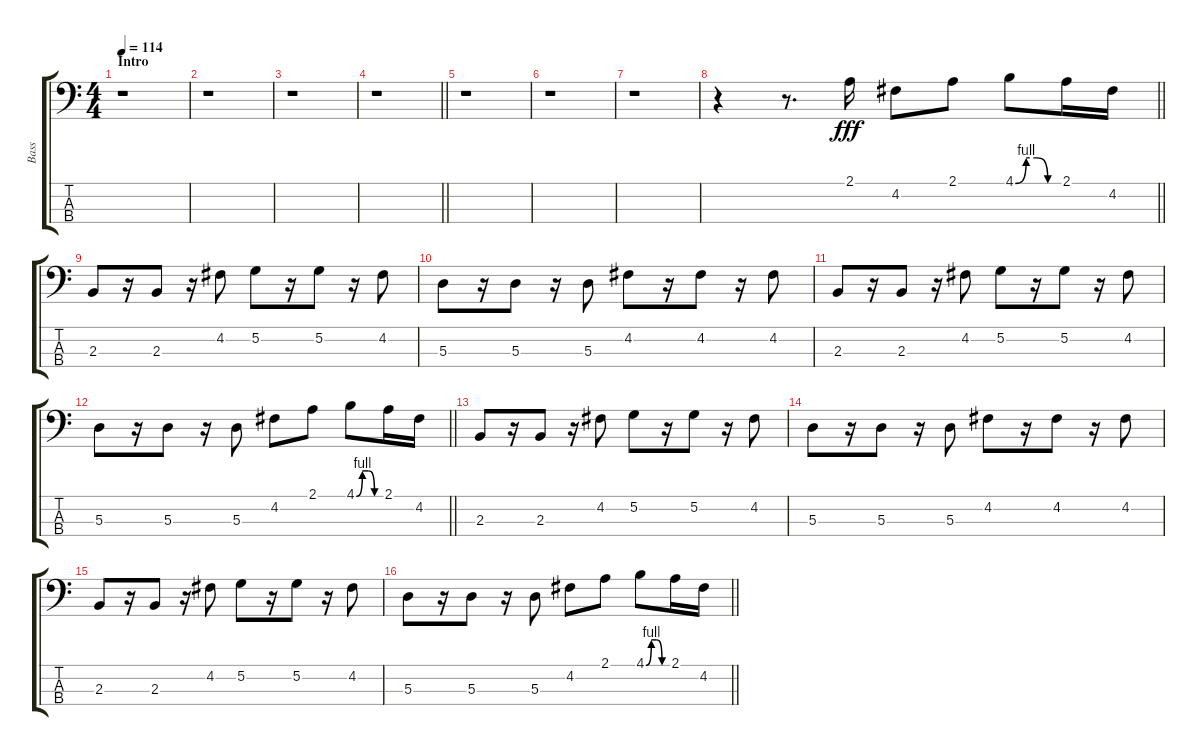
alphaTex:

\track ("Bass" "Bass") {instrument electricbassfinger}
\staff {score tabs}
\tuning (G2 D2 A1 E1) {hide}
\ts (4 4)
\section ("" "Intro")
\tempo 114
\clef f4
\ks c
r.1{dy fff instrument electricbassfinger} |
r.1 |
r.1 |
\barLineRight lightlight
r.1 |
r.1 |
r.1 |
r.1 |
\barLineRight lightlight
r.4 r.8{d} 2.1.16 4.2.8 2.1.8 4.1{be (custom 0 0 15 4 30 4 45 0 60 0)}.8 2.1.16 4.2.16 |
2.3.8 r.16 2.3.8 r.16 4.2.8 5.2.8 r.16 5.2.8 r.16 4.2.8 |
5.3.8 r.16 5.3.8 r.16 5.3.8 4.2.8 r.16 4.2.8 r.16 4.2.8 |
2.3.8 r.16 2.3.8 r.16 4.2.8 5.2.8 r.16 5.2.8 r.16 4.2.8 |
\barLineRight lightlight
5.3.8 r.16 5.3.8 r.16 5.3.8 4.2.8 2.1.8 4.1{be (custom 0 0 15 4 30 4 45 0 60 0)}.8 2.1.16 4.2.16 |
2.3.8 r.16 2.3.8 r.16 4.2.8 5.2.8 r.16 5.2.8 r.16 4.2.8 |
5.3.8 r.16 5.3.8 r.16 5.3.8 4.2.8 r.16 4.2.8 r.16 4.2.8 |
2.3.8 r.16 2.3.8 r.16 4.2.8 5.2.8 r.16 5.2.8 r.16 4.2.8 |
\barLineRight lightlight
5.3.8 r.16 5.3.8 r.16 5.3.8 4.2.8 2.1.8 4.1{be (custom 0 0 15 4 30 4 45 0 60 0)}.8 2.1.16 4.2.16
